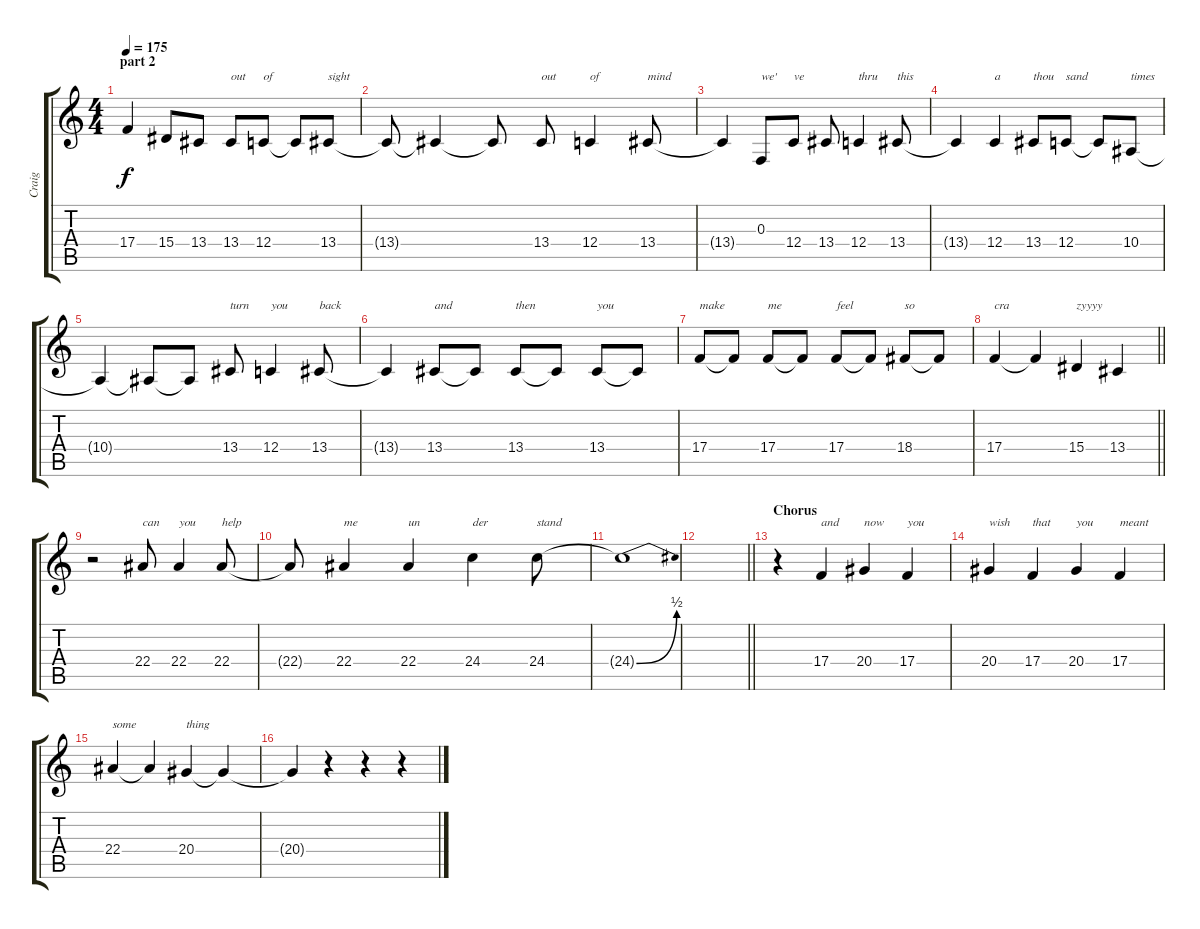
\track ("Craig" "Craig") {instrument voiceoohs}
\staff {score tabs}
\tuning (D4 A3 F3 C3 G2 C2) {hide}
\ts (4 4)
\section ("" "part 2")
\tempo 175
\clef g2
\ks c
17.4{t}.4{dy f} 15.4.8 13.4.8 13.4.8{txt "out"} 12.4.8{txt "of"} 12.4{t}.8 13.4.8{txt "sight"} |
13.4{t}.8 13.4{t}.4 13.4{t}.8 13.4.8{txt "out"} 12.4.4{txt "of"} 13.4.8{txt "mind"} |
13.4{t}.4 0.3.8{txt "we'"} 12.4.8{txt "ve"} 13.4.8 12.4.4{txt "thru"} 13.4.8{txt "this"} |
13.4{t}.4 12.4.4{txt "a"} 13.4.8{txt "thou"} 12.4.8{txt "sand"} 12.4{t}.8 10.4.8{txt "times"} |
10.4{t}.4 10.4{t}.8 10.4{t}.8 13.4.8{txt "turn"} 12.4.4{txt "you"} 13.4.8{txt "back"} |
13.4{t}.4 13.4.8{txt "and"} 13.4{t}.8 13.4.8{txt "then"} 13.4{t}.8 13.4.8{txt "you"} 13.4{t}.8 |
17.4.8{txt "make"} 17.4{t}.8 17.4.8{txt "me"} 17.4{t}.8 17.4.8{txt "feel"} 17.4{t}.8 18.4.8{txt "so"} 18.4{t}.8 |
\barLineRight lightlight
17.4.4{txt "cra"} 17.4{t}.4 15.4.4{txt "zyyyy"} 13.4.4 |
r.2 22.4.8{txt "can"} 22.4.4{txt "you"} 22.4.8{txt "help"} |
22.4{t}.8 22.4.4{txt "me"} 22.4.4{txt "un"} 24.4.4{txt "der"} 24.4.8{txt "stand"} |
24.4{be (bend 0 0 60 2) t}.1 |
\barLineRight lightlight
|
\section ("" "Chorus")
r.4 17.4.4{txt "and"} 20.4.4{txt "now"} 17.4.4{txt "you"} |
20.4.4{txt "wish"} 17.4.4{txt "that"} 20.4.4{txt "you"} 17.4.4{txt "meant"} |
22.4.4{txt "some"} 22.4{t}.4 20.4.4{txt "thing"} 20.4{t}.4 |
20.4{t}.4 r.4 r.4 r.4
